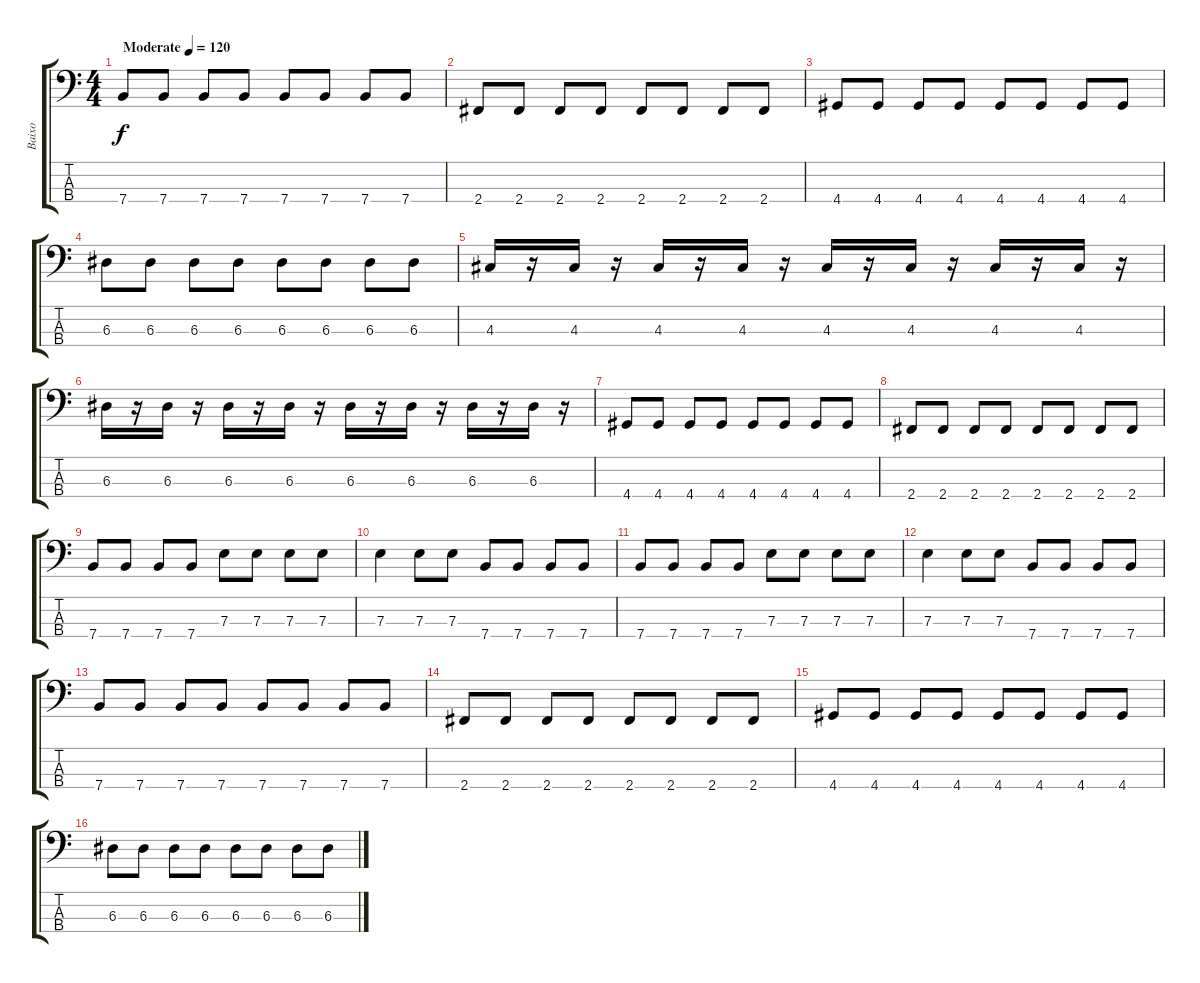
\track ("Baixo" "Baixo") {instrument electricbassfinger}
\staff {score tabs}
\tuning (G2 D2 A1 E1) {hide}
\ts (4 4)
\tempo (120 "Moderate")
\clef f4
\ks c
7.4.8{dy f instrument electricbassfinger} 7.4.8 7.4.8 7.4.8 7.4.8 7.4.8 7.4.8 7.4.8 |
2.4.8 2.4.8 2.4.8 2.4.8 2.4.8 2.4.8 2.4.8 2.4.8 |
4.4.8 4.4.8 4.4.8 4.4.8 4.4.8 4.4.8 4.4.8 4.4.8 |
6.3.8 6.3.8 6.3.8 6.3.8 6.3.8 6.3.8 6.3.8 6.3.8 |
4.3.16 r.16 4.3.16 r.16 4.3.16 r.16 4.3.16 r.16 4.3.16 r.16 4.3.16 r.16 4.3.16 r.16 4.3.16 r.16 |
6.3.16 r.16 6.3.16 r.16 6.3.16 r.16 6.3.16 r.16 6.3.16 r.16 6.3.16 r.16 6.3.16 r.16 6.3.16 r.16 |
4.4.8 4.4.8 4.4.8 4.4.8 4.4.8 4.4.8 4.4.8 4.4.8 |
2.4.8 2.4.8 2.4.8 2.4.8 2.4.8 2.4.8 2.4.8 2.4.8 |
7.4.8 7.4.8 7.4.8 7.4.8 7.3.8 7.3.8 7.3.8 7.3.8 |
7.3.4 7.3.8 7.3.8 7.4.8 7.4.8 7.4.8 7.4.8 |
7.4.8 7.4.8 7.4.8 7.4.8 7.3.8 7.3.8 7.3.8 7.3.8 |
7.3.4 7.3.8 7.3.8 7.4.8 7.4.8 7.4.8 7.4.8 |
7.4.8 7.4.8 7.4.8 7.4.8 7.4.8 7.4.8 7.4.8 7.4.8 |
2.4.8 2.4.8 2.4.8 2.4.8 2.4.8 2.4.8 2.4.8 2.4.8 |
4.4.8 4.4.8 4.4.8 4.4.8 4.4.8 4.4.8 4.4.8 4.4.8 |
6.3.8 6.3.8 6.3.8 6.3.8 6.3.8 6.3.8 6.3.8 6.3.8
